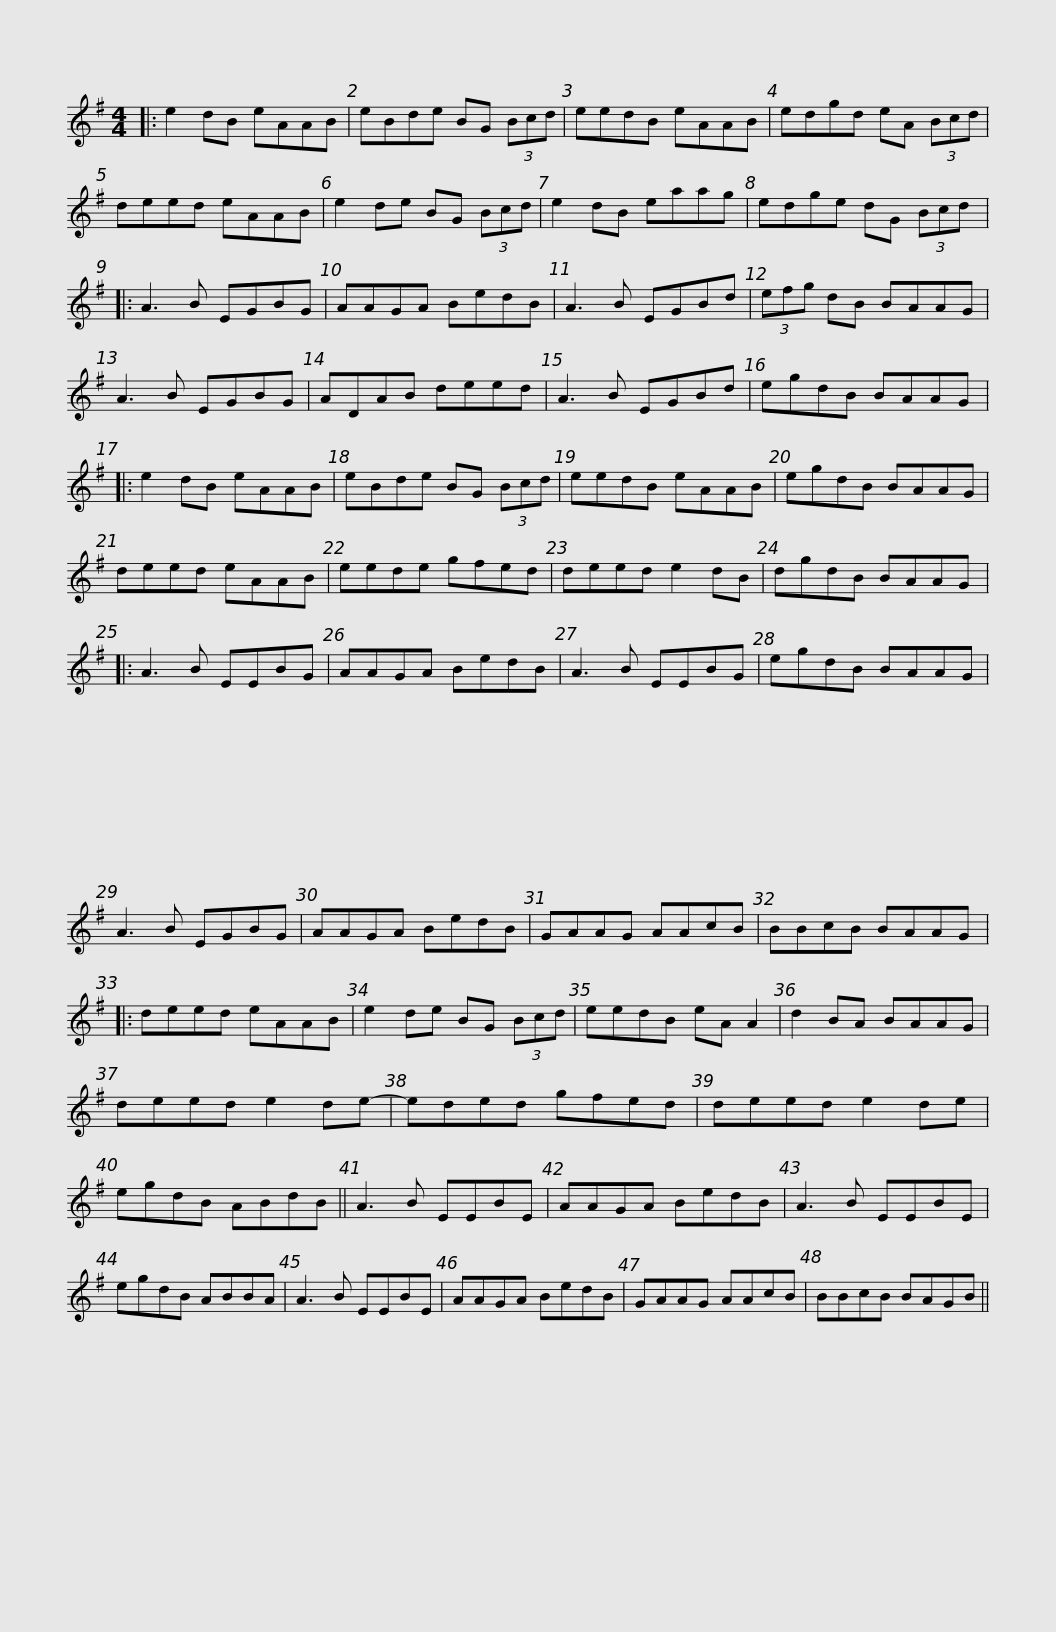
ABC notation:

X:1
L:1/8
M:4/4
I:linebreak $
K:G
V:1 treble
V:1
|: e2 dB eAAB | eBde BG (3Bcd | eedB eAAB | edgd eA (3Bcd | deed eAAB |$ %5
 e2 de BG (3Bcd | e2 dB eaag | edge dG (3Bcd |: A3 B EGBG | AAGA BedB | %10
 A3 B EGBd |$ (3efg dB BAAG | A3 B EGBG | ADAB deed | A3 B EGBd | %15
 egdB BAAG |: e2 dB eAAB |$ eBde BG (3Bcd | eedB eAAB | egdB BAAG | %20
 deed eAAB | eede gfed |$ deed e2 dB | dgdB BAAG |: A3 B EEBG | %25
 AAGA BedB | A3 B EEBG | egdB BAAG |$ A3 B EGBG | AAGA BedB | %30
 GAAG AAcB | BBcB BAAG |: deed eAAB |$ e2 de BG (3Bcd | eedB eA A2 | %35
 d2 BA BAAG | deed e2 de- | eded gfed | deed e2 de |$ egdB ABdB || %40
 A3 B EEBE | AAGA BedB | A3 B EEBE | egdB ABBA | A3 B EEBE |$ %45
 AAGA BedB | GAAG AAcB | BBcB BAGB || %48
